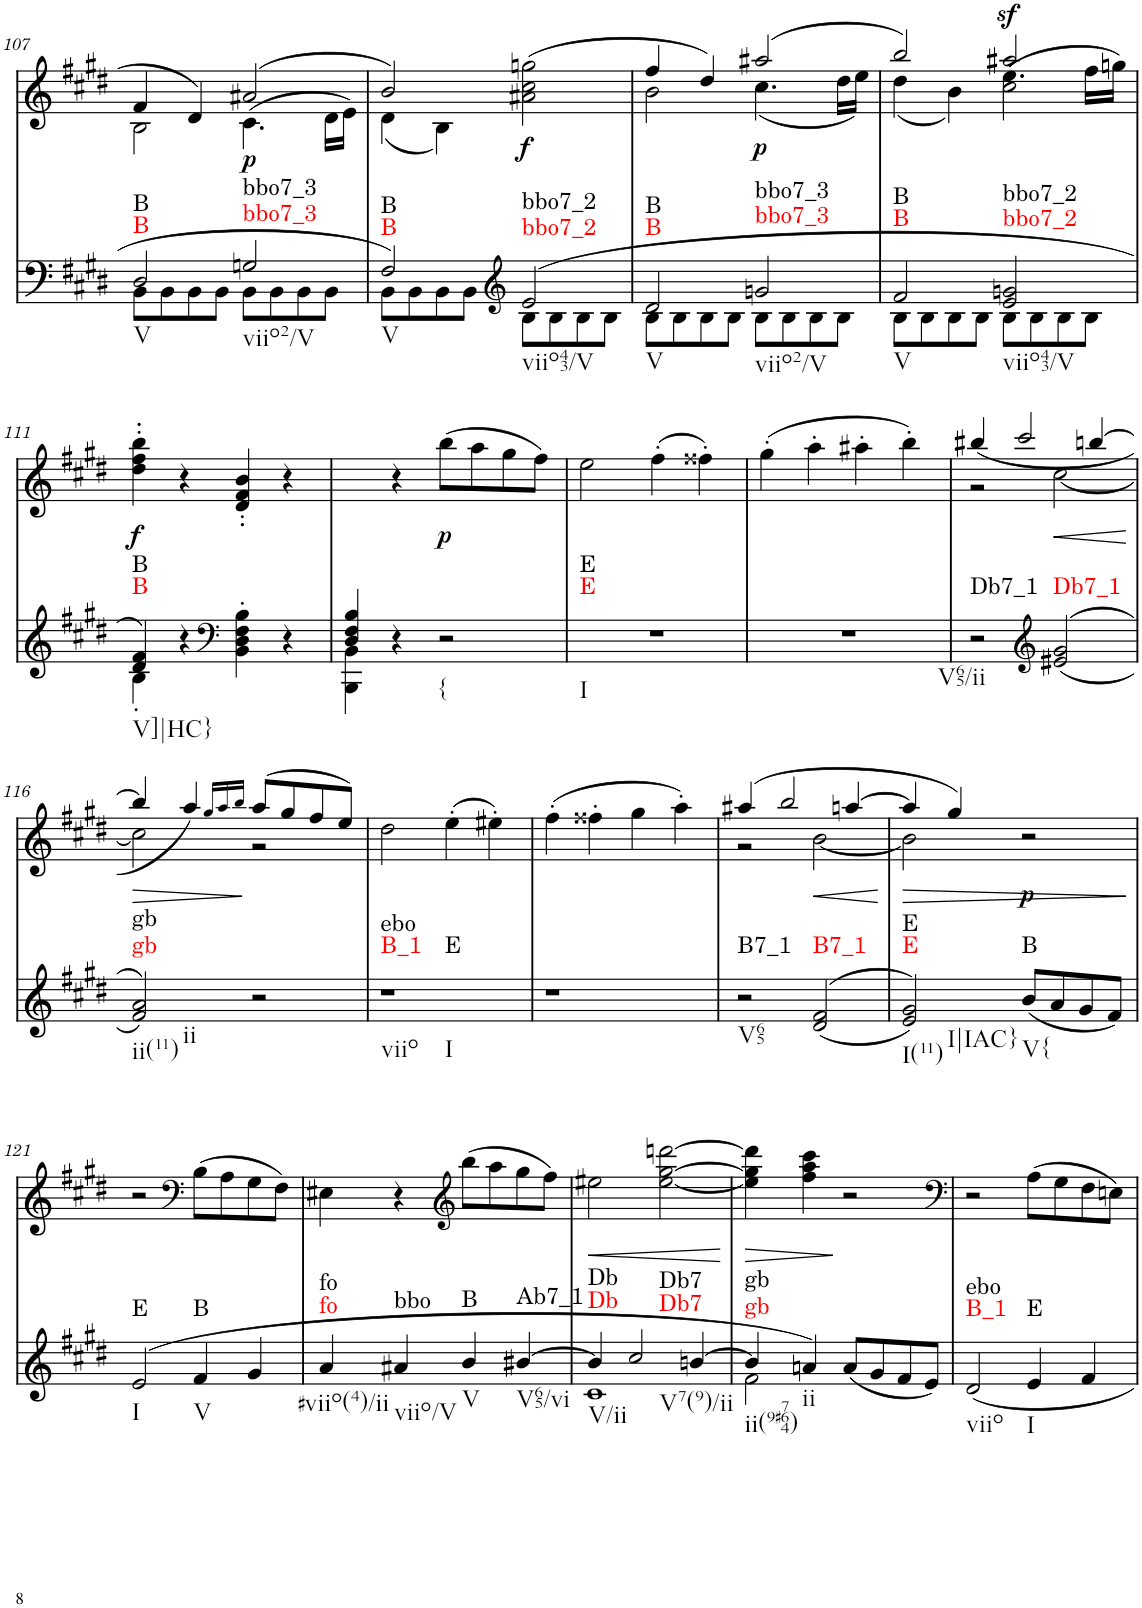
**kern	**harte	**kern	**text	**dynam
*part2	*part2	*part1	*part1	*part1
*staff2	*	*staff1	*staff1	*staff1
*I"piano	*	*I"piano	*	*
*I'Pno	*	*I'Pno	*	*
!!LO:PB:g=z
*clefF4	*	*clefG2	*	*
*k[f#c#g#d#]	*	*k[f#c#g#d#]	*	*
*E:	*	*E:	*	*
*M4/4	*	*M4/4	*	*
=107	=107	=107	=107	=107
*^	*	*^	*	*
!	!	!LO:H:n=1:kt=B	!	!	!	!
!	!	!LO:H:n=2:kt=B	!	!	!	!
2D#/	8BB\L	N N	4f#/	2B\	.	.
.	8BB\	.	.	.	.	.
.	8BB\	.	4d#/	.	.	.
.	8BB\J	.	.	.	.	.
!	!	!LO:H:n=1:kt=bbo7_3	!	!	!LO:LY:b	!LO:DY:b
!	!	!LO:H:n=2:kt=bbo7_3	!	!	!	!
2Gn/	8BB\L	N N	(2a#X/	(>4.c#\	p	p
.	8BB\	.	.	.	.	.
.	8BB\	.	.	.	.	.
.	8BB\J	.	.	16d#\LL	.	.
.	.	.	.	16e\JJ)	.	.
=108	=108	=108	=108	=108	=108	=108
!	!	!LO:H:n=1:kt=B	!	!	!	!
!	!	!LO:H:n=2:kt=B	!	!	!	!
2F#/	8BB\L	N N	2b/)	(4d#\	.	.
.	8BB\	.	.	.	.	.
.	8BB\	.	.	4B\)	.	.
.	8BB\J	.	.	.	.	.
*clefG2	*	*	*	*	*	*
!	!	!LO:H:n=1:kt=bbo7_2	!	!	!	!LO:DY:b
!	!	!LO:H:n=2:kt=bbo7_2	!	!	!	!
(2e/	8B\L	N N	(>2a#X\ 2cc#\ 2ggn\	2ryy	.	f
.	8B\	.	.	.	.	.
.	8B\	.	.	.	.	.
.	8B\J	.	.	.	.	.
=109	=109	=109	=109	=109	=109	=109
!	!	!LO:H:n=1:kt=B	!	!	!	!
!	!	!LO:H:n=2:kt=B	!	!	!	!
2d#/	8B\L	N N	4ff#/	2b\	.	.
.	8B\	.	.	.	.	.
.	8B\	.	4dd#/)	.	.	.
.	8B\J	.	.	.	.	.
!	!	!LO:H:n=1:kt=bbo7_3	!	!	!LO:LY:b	!LO:DY:b
!	!	!LO:H:n=2:kt=bbo7_3	!	!	!	!
2gn/	8B\L	N N	(2aa#X/	(4.cc#\	p	p
.	8B\	.	.	.	.	.
.	8B\	.	.	.	.	.
.	8B\J	.	.	16dd#\LL	.	.
.	.	.	.	16ee\JJ)	.	.
=110	=110	=110	=110	=110	=110	=110
*	*	*	*	*^	*	*
!	!	!LO:H:n=1:kt=B	!	!	!	!	!
!	!	!LO:H:n=2:kt=B	!	!	!	!	!
2f#/	8B\L	N N	2bb/)	(4dd#\	2ryy	.	.
.	8B\	.	.	.	.	.	.
.	8B\	.	.	4b\)	.	.	.
.	8B\J	.	.	.	.	.	.
!	!	!LO:H:n=1:kt=bbo7_2	!	!	!	!	!LO:DY:a
!	!	!LO:H:n=2:kt=bbo7_2	!	!	!	!	!
2e/ 2gn/	8B\L	N N	2aa#X/	(>4.ee\	2cc#\	.	sf
.	8B\	.	.	.	.	.	.
.	8B\	.	.	.	.	.	.
.	8B\J	.	.	16ff#\LL	.	.	.
.	.	.	.	16ggn\JJ)	.	.	.
*	*	*	*	*v	*v	*	*
!!LO:LB:g=z
=111	=111	=111	=111	=111	=111	=111
!	!	!LO:H:n=1:kt=B	!	!	!LO:LY:b	!LO:DY:b
!	!	!LO:H:n=2:kt=B	!	!	!	!
*	*	*	*v	*v	*	*
4d#/ 4f#/)	4B'\	N N	4dd#\' 4ff#\' 4bb\'	f	f
4r	2.ryy	.	4r	.	.
*clefF4	*	*	*	*	*
4BB\'> 4D#\'> 4F#\'> 4B\'>	.	.	4d#/' 4f#/' 4b/'	.	.
4r	.	.	4r	.	.
=112	=112	=112	=112	=112	=112
4D#/ 4F#/ 4B/	4BBB\ 4BB\	.	4ryy	.	.
4r	2.ryy	.	4r	.	.
!	!	!LO:H:kt={	!	!LO:LY:b	!LO:DY:b
2r	.	N	(8bb\L	p	p
.	.	.	8aa\	.	.
.	.	.	8gg#\	.	.
.	.	.	8ff#\J)	.	.
*v	*v	*	*	*	*
=113	=113	=113	=113	=113
!	!LO:H:n=1:kt=E	!	!	!
!	!LO:H:n=2:kt=E	!	!	!
1r	N N	2ee\	.	.
.	.	(4ff#'\	.	.
.	.	4ff##X'\)	.	.
=114	=114	=114	=114	=114
1r	.	(4gg#'\	.	.
.	.	4aa'\	.	.
.	.	4aa#X'\	.	.
.	.	4bb'\)	.	.
=115	=115	=115	=115	=115
*	*	*^	*	*
!	!LO:H:kt=Db7_1	!	!	!	!
2r	N	(4bb#X/	2r	.	.
.	.	2ccc#/	.	.	.
*clefG2	*	*	*	*	*
!	!LO:H:kt=Db7_1	!	!	!	!LO:HP:b
((>2e#X/ 2g#/	N	.	[2cc#\	.	<
.	.	[4bbn/	.	.	.
!!LO:LB:g=z	!!
=116	=116	=116	=116	=116	=116
!	!LO:H:n=1:kt=gb	!	!	!LO:LY:b	!LO:HP:b
!	!LO:H:n=2:kt=gb	!	!	!	!
2f#/ 2a/))	N N	2cc#\]	4bb/]	>	>
.	.	.	4aa/)	.	.
.	.	16qgg#/LL	.	.	.
.	.	16qaa/	.	.	.
.	.	16qbb/JJ	.	.	.
2r	.	(8aa/L	2r	.	[
.	.	8gg#/	.	.	.
.	.	8ff#/	.	.	.
.	.	8ee/J)	.	.	.
*	*	*v	*v	*	*
=117	=117	=117	=117	=117
!	!LO:H:n=1:kt=B_1	!	!	!
!	!LO:H:n=2:kt=ebo	!	!	!
!	!LO:H:n=3:kt=E	!	!	!
1r	N N N	2dd#\	.	.
.	.	(4ee'\	.	.
.	.	4ee#X'\)	.	.
=118	=118	=118	=118	=118
1r	.	(4ff#'\	.	.
.	.	4ff##X'\	.	.
.	.	4gg#\	.	.
.	.	4aa'\)	.	.
=119	=119	=119	=119	=119
*	*	*^	*	*
!	!LO:H:kt=B7_1	!	!	!	!
2r	N	(4aa#X/	2r	.	.
.	.	2bb/	.	.	.
!	!LO:H:kt=B7_1	!	!	!	!LO:HP:b
((>2d#/ 2f#/	N	.	[2b\	.	<
.	.	[4aan/	.	.	.
*	*	*v	*v	*	*
.	.	.	.	]
=120	=120	=120	=120	=120
!	!LO:H:n=1:kt=E	!	!	!LO:HP:b
*	*	*^	*	*
!	!LO:H:n=2:kt=E	!	!	!	!
2e/ 2g#/))	N N	4aa/]	2b\]	.	>
.	.	4gg#/)	.	.	.
!	!LO:H:kt=B	!	!	!	!LO:DY:b
(8b/L	N	2r	2ryy	.	p
8a/	.	.	.	.	.
8g#/	.	.	.	.	.
8f#/J)	.	.	.	.	.
*	*	*v	*v	*	*
.	.	.	.	[
!!LO:LB:g=z
=121	=121	=121	=121	=121
!	!LO:H:kt=E	!	!	!
(2e/	N	2r	.	.
*	*	*clefF4	*	*
!	!LO:H:kt=B	!	!LO:LY:b	!
4f#/	N	(8B\L	p	.
.	.	8A\	.	.
4g#/	.	8G#\	.	.
.	.	8F#\J)	.	.
=122	=122	=122	=122	=122
!	!LO:H:n=1:kt=fo	!	!	!
!	!LO:H:n=2:kt=fo	!	!	!
4a/	N N	4E#X\	.	.
!	!LO:H:kt=bbo	!	!	!
4a#X/	N	4r	.	.
*	*	*clefG2	*	*
!	!LO:H:kt=B	!	!	!
4b/	N	(8bb\L	.	.
.	.	8aa\	.	.
!	!LO:H:kt=Ab7_1	!	!	!
[4b#X/	N	8gg#\	.	.
.	.	8ff#\J)	.	.
=123	=123	=123	=123	=123
*^	*	*	*	*
!	!	!LO:H:n=1:kt=Db	!	!	!LO:HP:b
!	!	!LO:H:n=2:kt=Db	!	!	!
4b#/]	1c#	N N	2ee#X\	.	<
!	!	!LO:H:n=1:kt=Db7	!	!	!
!	!	!LO:H:n=2:kt=Db7	!	!	!
2cc#/	.	N N	.	.	.
!	!	!	!	!LO:LY:b	!
.	.	.	[2ee#\ [2gg#\ [2dddn\	<	.
[4bn/	.	.	.	.	.
*v	*v	*	*	*	*
.	.	.	.	]
=124	=124	=124	=124	=124
*^	*	*	*	*
!	!	!LO:H:n=1:kt=gb	!	!LO:LY:b	!
!	!	!LO:H:n=2:kt=gb	!	!	!
4b/]	2f#\	N N	4ee#\] 4gg#\] 4ddd\]	>	.
4an/)	.	.	4ff#\ 4aa\ 4ccc#\	.	.
(8a/L	2ryy	.	2r	.	[
8g#/	.	.	.	.	.
8f#/	.	.	.	.	.
8e/J)	.	.	.	.	.
*v	*v	*	*	*	*
=125	=125	=125	=125	=125
*	*	*clefF4	*	*
!	!LO:H:n=1:kt=B_1	!	!	!
!	!LO:H:n=2:kt=ebo	!	!	!
2d#/	N N	2r	.	.
!	!LO:H:kt=E	!	!	!
4e/	N	(8A\L	.	.
.	.	8G#\	.	.
4f#/	.	8F#\	.	.
.	.	8En\J)	.	.
=	=	=	=	=
*-	*-	*-	*-	*-
